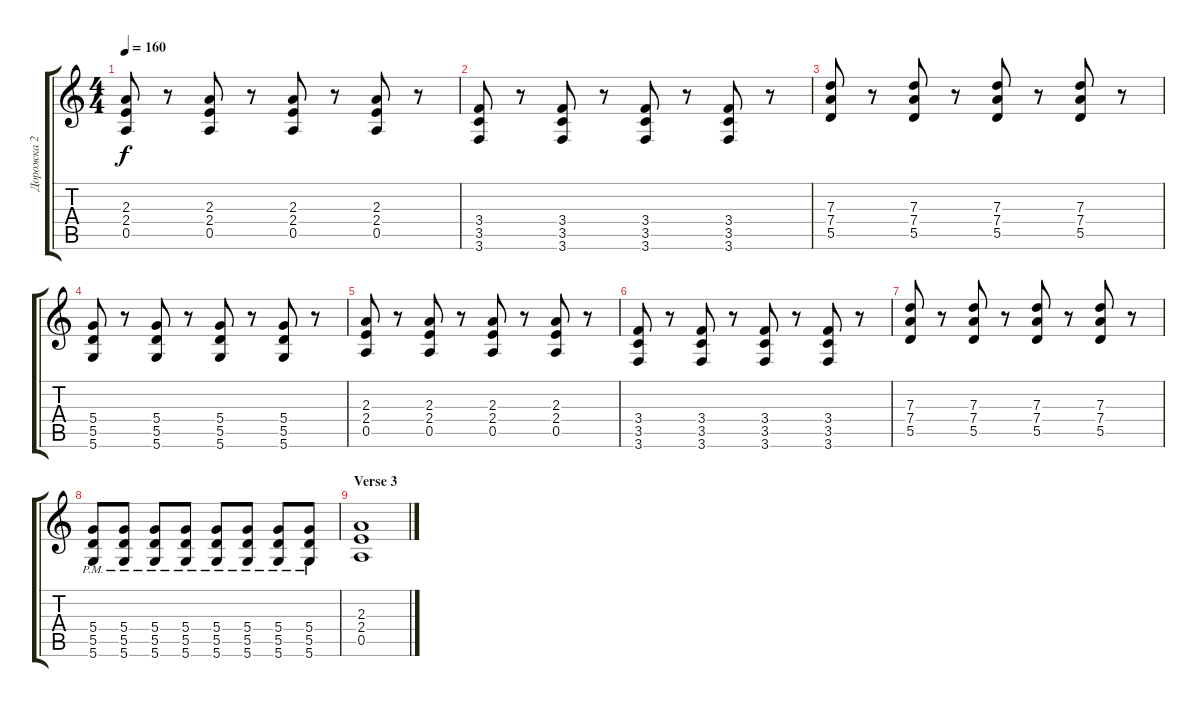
\track ("Дорожка 2" "Дорожка 2") {instrument distortionguitar}
\staff {score tabs}
\tuning (E4 B3 G3 D3 A2 D2) {hide}
\ts (4 4)
\tempo 160
\clef g2
\ks c
(2.3 2.4 0.5).8{dy f} r.8 (2.3 2.4 0.5).8 r.8 (2.3 2.4 0.5).8 r.8 (2.3 2.4 0.5).8 r.8 |
(3.4 3.5 3.6).8 r.8 (3.4 3.5 3.6).8 r.8 (3.4 3.5 3.6).8 r.8 (3.4 3.5 3.6).8 r.8 |
(7.3 7.4 5.5).8 r.8 (7.3 7.4 5.5).8 r.8 (7.3 7.4 5.5).8 r.8 (7.3 7.4 5.5).8 r.8 |
(5.4 5.5 5.6).8 r.8 (5.4 5.5 5.6).8 r.8 (5.4 5.5 5.6).8 r.8 (5.4 5.5 5.6).8 r.8 |
(2.3 2.4 0.5).8 r.8 (2.3 2.4 0.5).8 r.8 (2.3 2.4 0.5).8 r.8 (2.3 2.4 0.5).8 r.8 |
(3.4 3.5 3.6).8 r.8 (3.4 3.5 3.6).8 r.8 (3.4 3.5 3.6).8 r.8 (3.4 3.5 3.6).8 r.8 |
(7.3 7.4 5.5).8 r.8 (7.3 7.4 5.5).8 r.8 (7.3 7.4 5.5).8 r.8 (7.3 7.4 5.5).8 r.8 |
(5.4{pm} 5.5{pm} 5.6{pm}).8 (5.4{pm} 5.5{pm} 5.6{pm}).8 (5.4{pm} 5.5{pm} 5.6{pm}).8 (5.4{pm} 5.5{pm} 5.6{pm}).8 (5.4{pm} 5.5{pm} 5.6{pm}).8 (5.4{pm} 5.5{pm} 5.6{pm}).8 (5.4{pm} 5.5{pm} 5.6{pm}).8 (5.4{pm} 5.5{pm} 5.6{pm}).8 |
\section ("" "Verse 3")
(2.3 2.4 0.5).1
